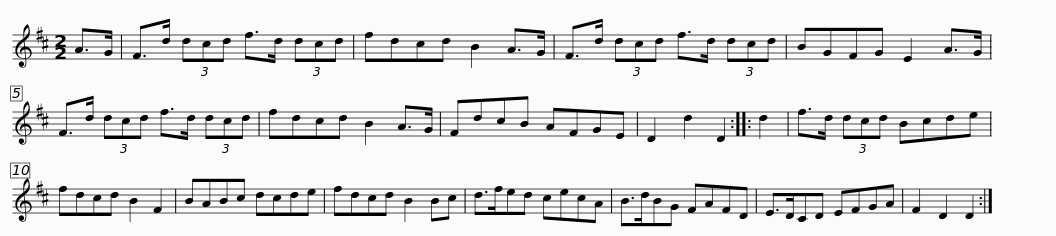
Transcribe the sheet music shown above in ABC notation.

X:1
L:1/8
M:2/2
I:linebreak $
K:D
V:1 treble
V:1
 A>G | F>d (3dcd f>d (3dcd | fdcd B2 A>G | F>d (3dcd f>d (3dcd | BGFG E2 A>G |$ %5
 F>d (3dcd f>d (3dcd | fdcd B2 A>G | FdcB AFGE | D2 d2 D2 :: d2 | %10
 f>d (3dcd Bcde |$ fdcd B2 F2 | BABc dcde | fdcd B2 Bc | d>fed cecA | %15
 B>dBG FAFD |$ E>DCD EFGA | F2 D2 D2 :| %18
